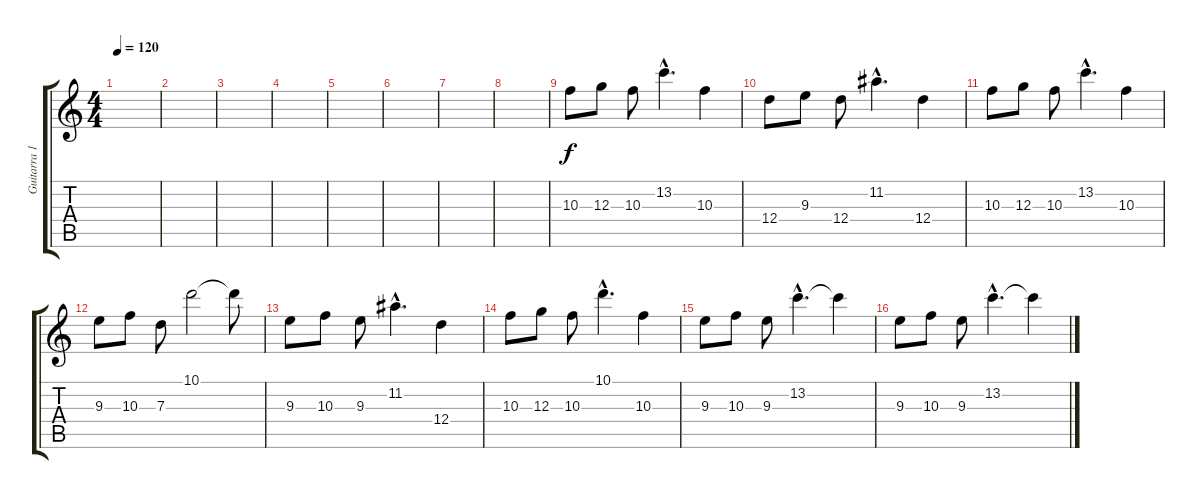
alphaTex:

\track ("Guitarra 1" "Guitarra 1") {instrument overdrivenguitar}
\staff {score tabs}
\tuning (E4 B3 G3 D3 A2 E2) {hide}
\ts (4 4)
\tempo 120
\clef g2
\ks c
|
|
|
|
|
|
|
|
10.3.8{volume 8 instrument acousticguitarsteel} 12.3.8{instrument acousticguitarsteel} 10.3.8{instrument acousticguitarsteel} 13.2{hac}.4{d instrument acousticguitarsteel} 10.3.4{instrument acousticguitarsteel} |
12.4.8{instrument acousticguitarsteel} 9.3.8{instrument acousticguitarsteel} 12.4.8{instrument acousticguitarsteel} 11.2{hac}.4{d instrument acousticguitarsteel} 12.4.4{instrument acousticguitarsteel} |
10.3.8{volume 8 instrument acousticguitarsteel} 12.3.8{instrument acousticguitarsteel} 10.3.8{instrument acousticguitarsteel} 13.2{hac}.4{d instrument acousticguitarsteel} 10.3.4{instrument acousticguitarsteel} |
9.3.8{instrument acousticguitarsteel} 10.3.8{instrument acousticguitarsteel} 7.3.8{instrument acousticguitarsteel} 10.1.2{instrument acousticguitarsteel} 10.1{t}.8 |
9.3.8{instrument acousticguitarsteel} 10.3.8{instrument acousticguitarsteel} 9.3.8{instrument acousticguitarsteel} 11.2{hac}.4{d instrument acousticguitarsteel} 12.4.4{instrument acousticguitarsteel} |
10.3.8{instrument acousticguitarsteel} 12.3.8{instrument acousticguitarsteel} 10.3.8{instrument acousticguitarsteel} 10.1{hac}.4{d instrument acousticguitarsteel} 10.3.4{instrument acousticguitarsteel} |
9.3.8{instrument acousticguitarsteel} 10.3.8{instrument acousticguitarsteel} 9.3.8{instrument acousticguitarsteel} 13.2{hac}.4{d instrument acousticguitarsteel} 13.2{t}.4{instrument acousticguitarsteel} |
9.3.8{instrument acousticguitarsteel} 10.3.8{instrument acousticguitarsteel} 9.3.8{instrument acousticguitarsteel} 13.2{hac}.4{d instrument acousticguitarsteel} 13.2{t}.4{instrument acousticguitarsteel}
